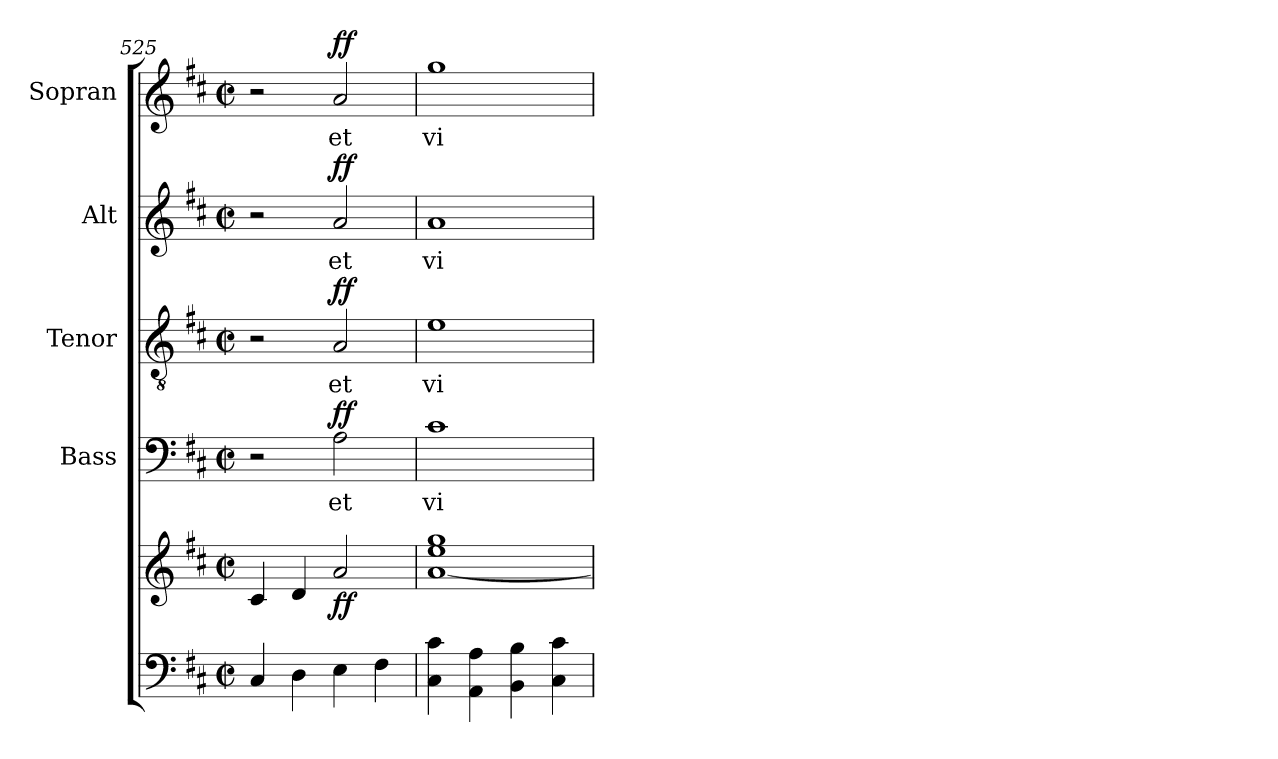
**kern	**kern	**dynam	**kern	**text	**dynam	**kern	**text	**dynam	**kern	**text	**dynam	**kern	**text	**dynam
*part5	*part5	*part5	*part4	*part4	*part4	*part3	*part3	*part3	*part2	*part2	*part2	*part1	*part1	*part1
*staff6	*staff5	*staff5/6	*staff4	*staff4	*staff4	*staff3	*staff3	*staff3	*staff2	*staff2	*staff2	*staff1	*staff1	*staff1
*	*	*	*I"Bass	*	*	*I"Tenor	*	*	*I"Alt	*	*	*I"Sopran	*	*
*	*	*	*I'B.	*	*	*I'T.	*	*	*I'A.	*	*	*I'S.	*	*
*clefF4	*clefG2	*	*clefF4	*	*	*clefGv2	*	*	*clefG2	*	*	*clefG2	*	*
*k[f#c#]	*k[f#c#]	*	*k[f#c#]	*	*	*k[f#c#]	*	*	*k[f#c#]	*	*	*k[f#c#]	*	*
*D:	*D:	*	*D:	*	*	*D:	*	*	*D:	*	*	*D:	*	*
*M2/2	*M2/2	*	*M2/2	*	*	*M2/2	*	*	*M2/2	*	*	*M2/2	*	*
*met(c|)	*met(c|)	*	*met(c|)	*	*	*met(c|)	*	*	*met(c|)	*	*	*met(c|)	*	*
=525	=525	=525	=525	=525	=525	=525	=525	=525	=525	=525	=525	=525	=525	=525
4C#/	4c#/	.	2r	.	.	2r	.	.	2r	.	.	2r	.	.
4D\	4d/	.	.	.	.	.	.	.	.	.	.	.	.	.
!	!	!LO:DY:b	!	!LO:LY:b	!LO:DY:a	!	!LO:LY:b	!LO:DY:a	!	!LO:LY:b	!LO:DY:a	!	!LO:LY:b	!LO:DY:a
4E\	2a/	ff	2A\	et	ff	2A/	et	ff	2a/	et	ff	2a/	et	ff
4F#\	.	.	.	.	.	.	.	.	.	.	.	.	.	.
=526	=526	=526	=526	=526	=526	=526	=526	=526	=526	=526	=526	=526	=526	=526
!	!	!	!	!LO:LY:b	!	!	!LO:LY:b	!	!	!LO:LY:b	!	!	!LO:LY:b	!
4C#\ 4c#\	[<1a 1ee 1gg	.	1c#	vi-	.	1e	vi-	.	1a	vi-	.	1gg	vi-	.
4AA\ 4A\	.	.	.	.	.	.	.	.	.	.	.	.	.	.
4BB\ 4B\	.	.	.	.	.	.	.	.	.	.	.	.	.	.
4C#\ 4c#\	.	.	.	.	.	.	.	.	.	.	.	.	.	.
=	=	=	=	=	=	=	=	=	=	=	=	=	=	=
*-	*-	*-	*-	*-	*-	*-	*-	*-	*-	*-	*-	*-	*-	*-
